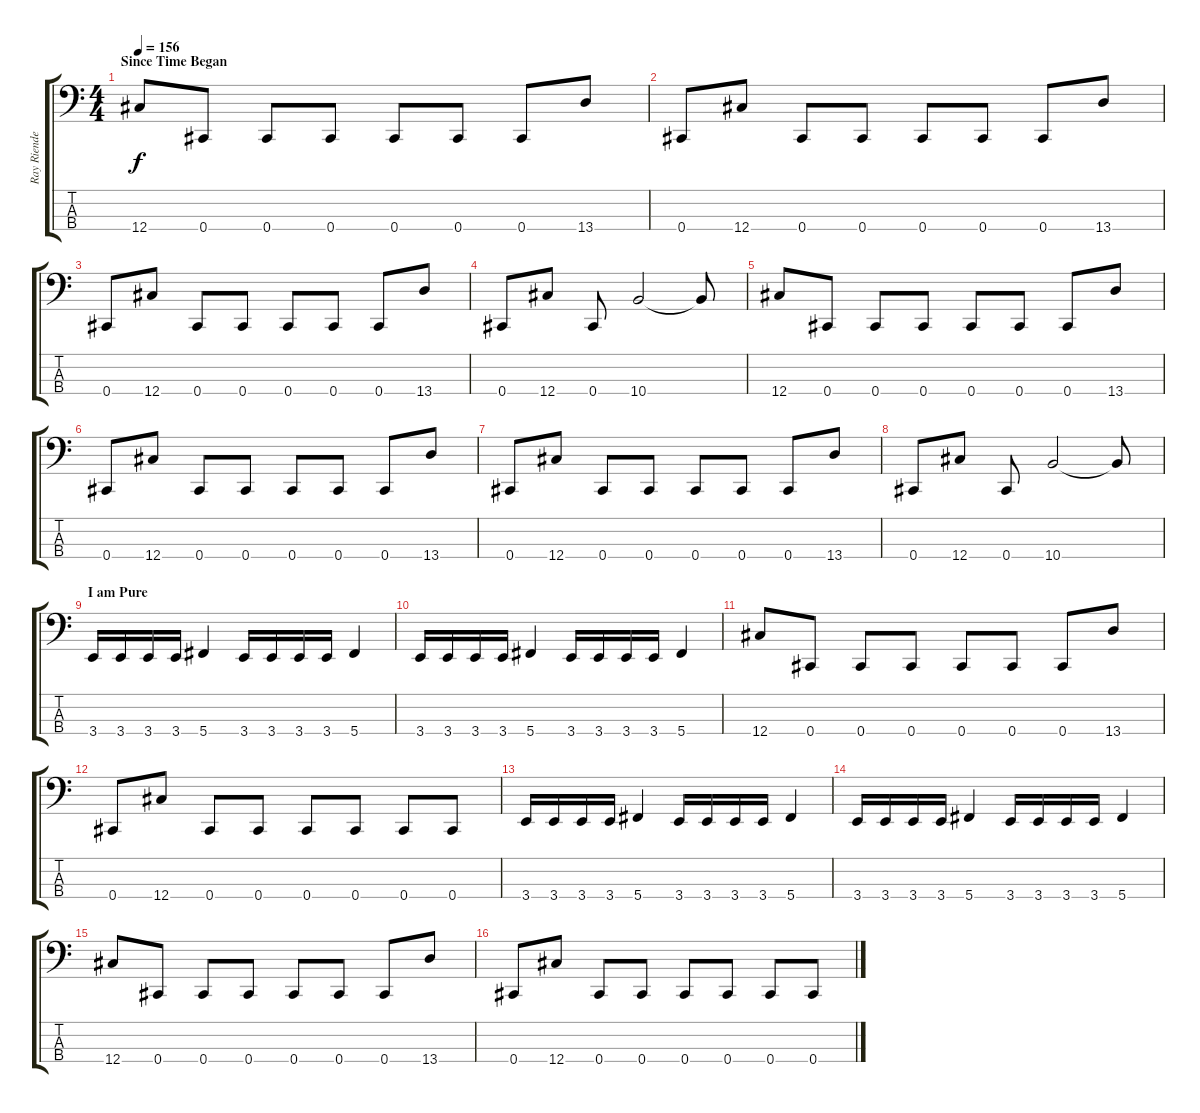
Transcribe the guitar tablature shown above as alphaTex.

\track ("Ray Riendeau" "Ray Riende") {instrument electricbassfinger}
\staff {score tabs}
\tuning (E2 B1 Gb1 Db1) {hide}
\ts (4 4)
\section ("" "Since Time Began")
\tempo 156
\clef f4
\ks c
12.4.8{dy f} 0.4.8 0.4.8 0.4.8 0.4.8 0.4.8 0.4.8 13.4.8 |
0.4.8 12.4.8 0.4.8 0.4.8 0.4.8 0.4.8 0.4.8 13.4.8 |
0.4.8 12.4.8 0.4.8 0.4.8 0.4.8 0.4.8 0.4.8 13.4.8 |
0.4.8 12.4.8 0.4.8 10.4.2 10.4{t}.8 |
12.4.8 0.4.8 0.4.8 0.4.8 0.4.8 0.4.8 0.4.8 13.4.8 |
0.4.8 12.4.8 0.4.8 0.4.8 0.4.8 0.4.8 0.4.8 13.4.8 |
0.4.8 12.4.8 0.4.8 0.4.8 0.4.8 0.4.8 0.4.8 13.4.8 |
0.4.8 12.4.8 0.4.8 10.4.2 10.4{t}.8 |
\section ("" "I am Pure")
3.4.16 3.4.16 3.4.16 3.4.16 5.4.4 3.4.16 3.4.16 3.4.16 3.4.16 5.4.4 |
3.4.16 3.4.16 3.4.16 3.4.16 5.4.4 3.4.16 3.4.16 3.4.16 3.4.16 5.4.4 |
12.4.8 0.4.8 0.4.8 0.4.8 0.4.8 0.4.8 0.4.8 13.4.8 |
0.4.8 12.4.8 0.4.8 0.4.8 0.4.8 0.4.8 0.4.8 0.4.8 |
3.4.16 3.4.16 3.4.16 3.4.16 5.4.4 3.4.16 3.4.16 3.4.16 3.4.16 5.4.4 |
3.4.16 3.4.16 3.4.16 3.4.16 5.4.4 3.4.16 3.4.16 3.4.16 3.4.16 5.4.4 |
12.4.8 0.4.8 0.4.8 0.4.8 0.4.8 0.4.8 0.4.8 13.4.8 |
0.4.8 12.4.8 0.4.8 0.4.8 0.4.8 0.4.8 0.4.8 0.4.8
